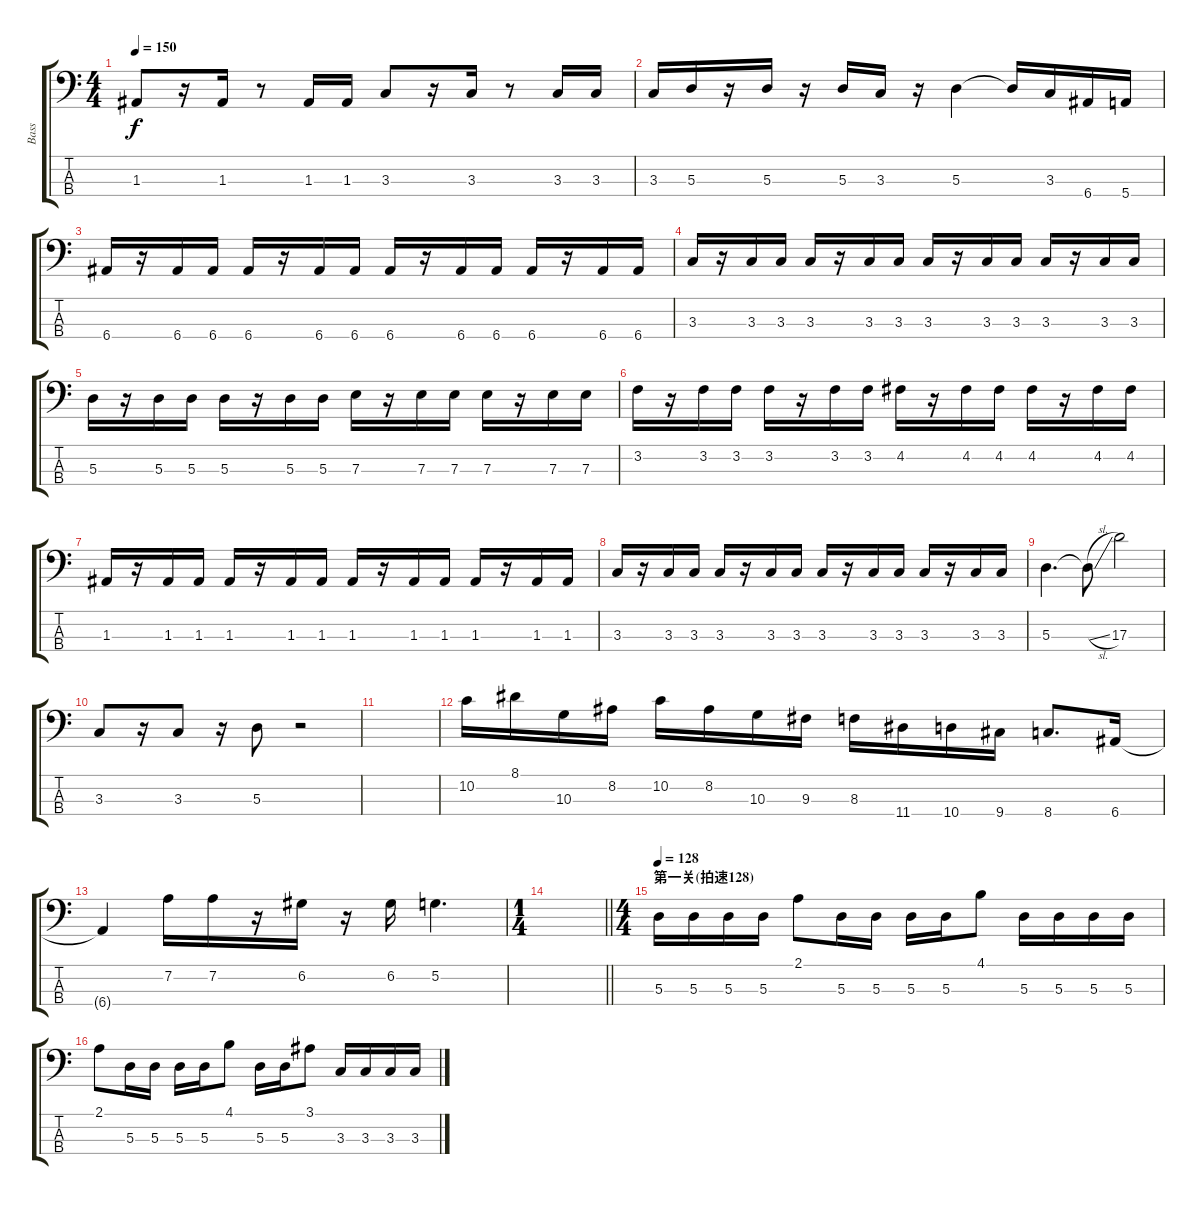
\track ("Bass" "Bass") {instrument electricbassfinger}
\staff {score tabs}
\tuning (G2 D2 A1 E1) {hide}
\ts (4 4)
\tempo 150
\clef f4
\ks c
1.3.8{dy f} r.16 1.3.16 r.8 1.3.16 1.3.16 3.3.8 r.16 3.3.16 r.8 3.3.16 3.3.16 |
3.3.16 5.3.16 r.16 5.3.16 r.16 5.3.16 3.3.16 r.16 5.3.4 5.3{t}.16 3.3.16 6.4.16 5.4.16 |
6.4.16 r.16 6.4.16 6.4.16 6.4.16 r.16 6.4.16 6.4.16 6.4.16 r.16 6.4.16 6.4.16 6.4.16 r.16 6.4.16 6.4.16 |
3.3.16 r.16 3.3.16 3.3.16 3.3.16 r.16 3.3.16 3.3.16 3.3.16 r.16 3.3.16 3.3.16 3.3.16 r.16 3.3.16 3.3.16 |
5.3.16 r.16 5.3.16 5.3.16 5.3.16 r.16 5.3.16 5.3.16 7.3.16 r.16 7.3.16 7.3.16 7.3.16 r.16 7.3.16 7.3.16 |
3.2.16 r.16 3.2.16 3.2.16 3.2.16 r.16 3.2.16 3.2.16 4.2.16 r.16 4.2.16 4.2.16 4.2.16 r.16 4.2.16 4.2.16 |
1.3.16 r.16 1.3.16 1.3.16 1.3.16 r.16 1.3.16 1.3.16 1.3.16 r.16 1.3.16 1.3.16 1.3.16 r.16 1.3.16 1.3.16 |
3.3.16 r.16 3.3.16 3.3.16 3.3.16 r.16 3.3.16 3.3.16 3.3.16 r.16 3.3.16 3.3.16 3.3.16 r.16 3.3.16 3.3.16 |
5.3.4{d} 5.3{sl t}.8 17.3.2 |
3.3.8 r.16 3.3.8 r.16 5.3.8 r.2 |
|
10.2.16 8.1.16 10.3.16 8.2.16 10.2.16 8.2.16 10.3.16 9.3.16 8.3.16 11.4.16 10.4.16 9.4.16 8.4.8{d} 6.4.16 |
6.4{t}.4 7.2.16 7.2.16 r.16 6.2.16 r.16 6.2.16 5.2.4{d} |
\ts (1 4)
\barLineRight lightlight
|
\ts (4 4)
\section ("" "第一关(拍速128)")
\tempo 128
5.3.16 5.3.16 5.3.16 5.3.16 2.1.8 5.3.16 5.3.16 5.3.16 5.3.16 4.1.8 5.3.16 5.3.16 5.3.16 5.3.16 |
2.1.8 5.3.16 5.3.16 5.3.16 5.3.16 4.1.8 5.3.16 5.3.16 3.1.8 3.3.16 3.3.16 3.3.16 3.3.16
